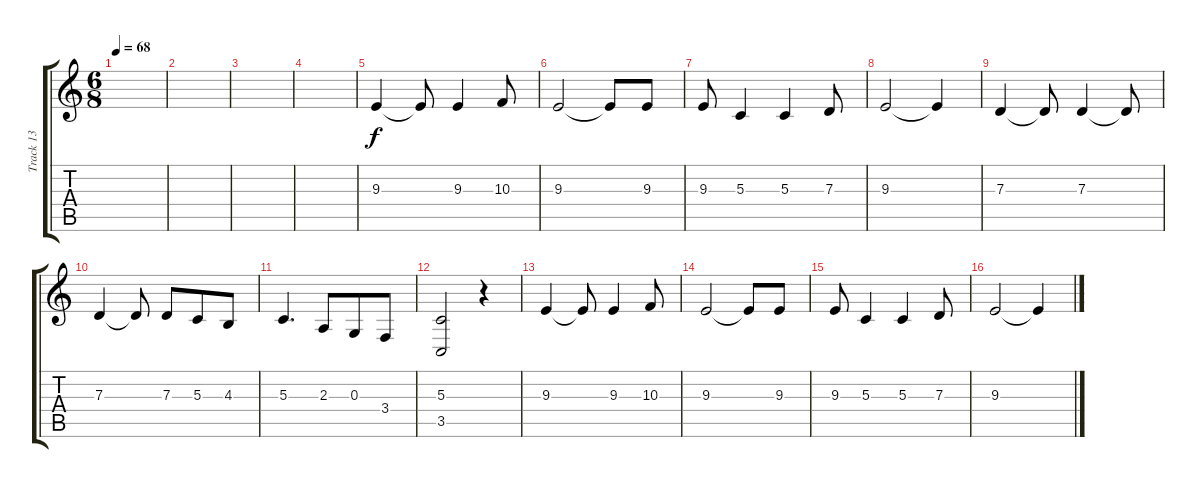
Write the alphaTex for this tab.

\track ("Track 13" "Track 13") {instrument tubularbells}
\staff {score tabs}
\tuning (E4 B3 G3 D3 A2 E2) {hide}
\ts (6 8)
\tempo 68
\clef g2
\ks c
|
|
|
|
9.3.4{dy f instrument accordion} 9.3{t}.8 9.3.4 10.3.8 |
9.3.2 9.3{t}.8 9.3.8 |
9.3.8 5.3.4 5.3.4 7.3.8 |
9.3.2 9.3{t}.4 |
7.3.4 7.3{t}.8 7.3.4 7.3{t}.8 |
7.3.4 7.3{t}.8 7.3.8 5.3.8 4.3.8 |
5.3.4{d} 2.3.8 0.3.8 3.4.8 |
(5.3 3.5).2 r.4 |
9.3.4 9.3{t}.8 9.3.4 10.3.8 |
9.3.2 9.3{t}.8 9.3.8 |
9.3.8 5.3.4 5.3.4 7.3.8 |
9.3.2 9.3{t}.4
